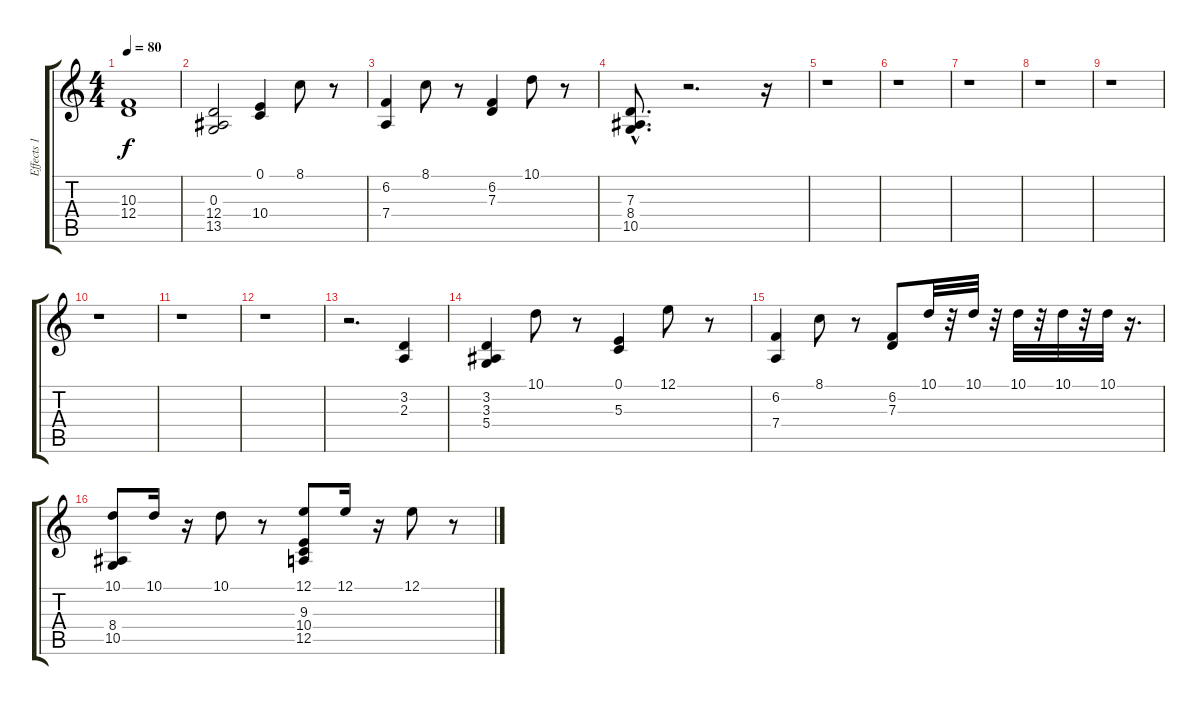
\track ("Effects 1" "Effects 1") {instrument pad2warm}
\staff {score tabs}
\tuning (E4 B3 G3 D3 A2 E2) {hide}
\ts (4 4)
\tempo 80
\clef g2
\ks c
(10.3 12.4).1{dy f} |
(0.3 12.4 13.5).2 (0.1 10.4).4 8.1.8 r.8 |
(6.2 7.4).4 8.1.8 r.8 (6.2 7.3).4 10.1.8 r.8 |
(7.3{hac} 8.4 10.5{hac}).8{d} r.2{d} r.16 |
r.1 |
r.1 |
r.1 |
r.1 |
r.1 |
r.1 |
r.1 |
r.1 |
r.2{d} (3.2 2.3).4 |
(3.2 3.3 5.4).4 10.1.8 r.8 (0.1 5.3).4 12.1.8 r.8 |
(6.2 7.4).4 8.1.8 r.8 (6.2 7.3).8 10.1.32 r.32 10.1.32 r.32 10.1.32 r.32 10.1.32 r.32 10.1.32 r.16{d} |
(10.1 8.4 10.5).8 10.1.16 r.16 10.1.8 r.8 (12.1 9.3 10.4 12.5).8 12.1.16 r.16 12.1.8 r.8
